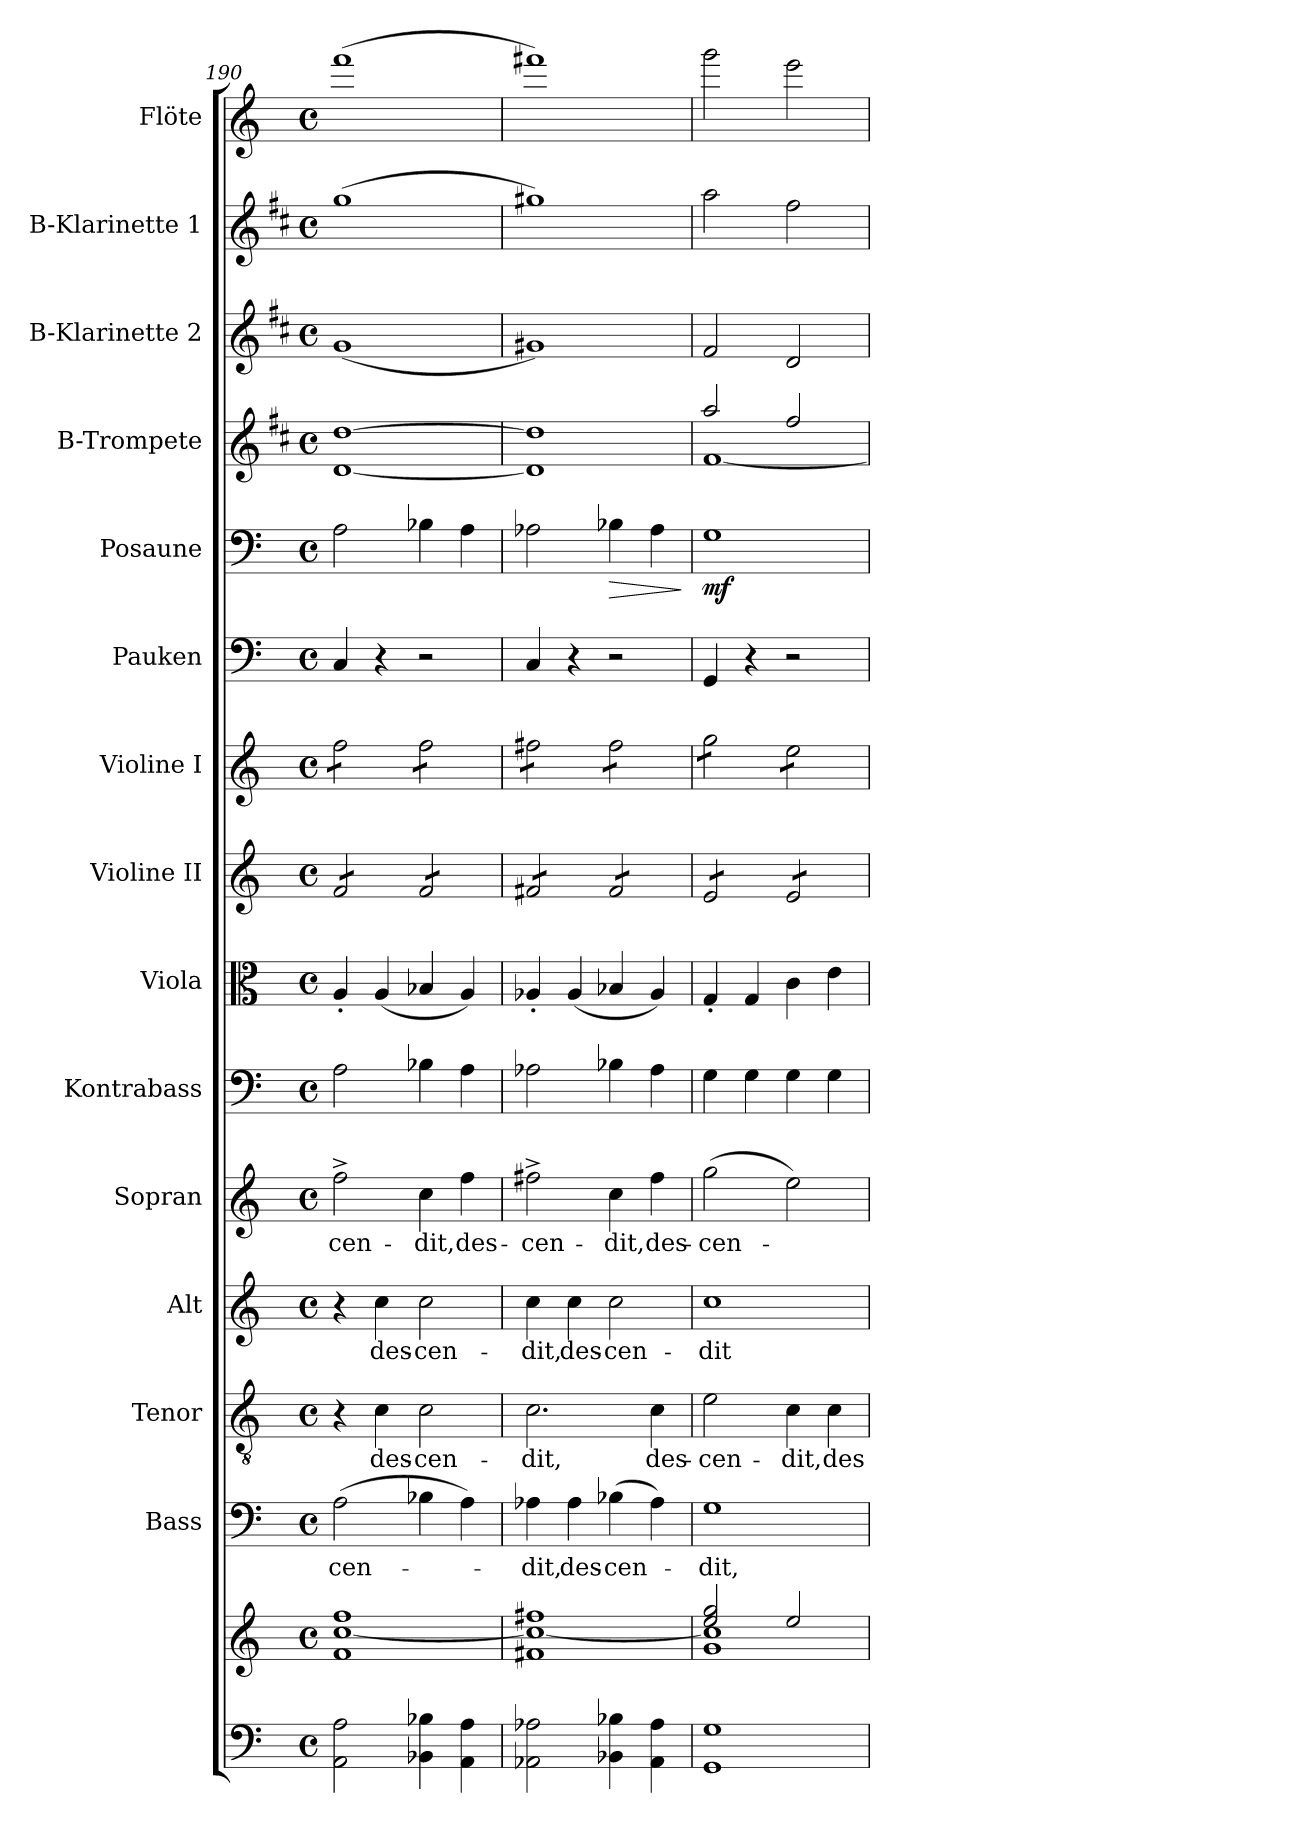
**kern	**kern	**kern	**text	**kern	**text	**kern	**text	**kern	**text	**kern	**kern	**kern	**kern	**kern	**kern	**dynam	**kern	**kern	**kern	**kern
*part15	*part15	*part14	*part14	*part13	*part13	*part12	*part12	*part11	*part11	*part10	*part9	*part8	*part7	*part6	*part5	*part5	*part4	*part3	*part2	*part1
*staff16	*staff15	*staff14	*staff14	*staff13	*staff13	*staff12	*staff12	*staff11	*staff11	*staff10	*staff9	*staff8	*staff7	*staff6	*staff5	*staff5	*staff4	*staff3	*staff2	*staff1
*	*	*I"Bass	*	*I"Tenor	*	*I"Alt	*	*I"Sopran	*	*I"Kontrabass	*I"Viola	*I"Violine II	*I"Violine I	*I"Pauken	*I"Posaune	*	*I"B-Trompete	*I"B-Klarinette 2	*I"B-Klarinette 1	*I"Flöte
*	*	*I'B.	*	*I'T.	*	*I'A.	*	*I'S.	*	*I'Kb.	*I'Vla.	*I'Vl. II	*I'Vl. I	*I'Pk.	*I'Pos.	*	*I'B Trp.	*I'B Kl. 2	*I'B Kl. 1	*I'Fl.
*clefF4	*clefG2	*clefF4	*	*clefGv2	*	*clefG2	*	*clefG2	*	*clefF4	*clefC3	*clefG2	*clefG2	*clefF4	*clefF4	*	*clefG2	*clefG2	*clefG2	*clefG2
*	*	*	*	*	*	*	*	*	*	*ITrd7c12	*	*	*	*	*	*	*ITrd1c2	*ITrd1c2	*ITrd1c2	*
*k[]	*k[]	*k[]	*	*k[]	*	*k[]	*	*k[]	*	*k[]	*k[]	*k[]	*k[]	*k[]	*k[]	*	*k[]	*k[]	*k[]	*k[]
*C:	*C:	*C:	*	*C:	*	*C:	*	*C:	*	*C:	*C:	*C:	*C:	*C:	*C:	*	*C:	*C:	*C:	*C:
*M4/4	*M4/4	*M4/4	*	*M4/4	*	*M4/4	*	*M4/4	*	*M4/4	*M4/4	*M4/4	*M4/4	*M4/4	*M4/4	*	*M4/4	*M4/4	*M4/4	*M4/4
*met(c)	*met(c)	*met(c)	*	*met(c)	*	*met(c)	*	*met(c)	*	*met(c)	*met(c)	*met(c)	*met(c)	*met(c)	*met(c)	*	*met(c)	*met(c)	*met(c)	*met(c)
=190	=190	=190	=190	=190	=190	=190	=190	=190	=190	=190	=190	=190	=190	=190	=190	=190	=190	=190	=190	=190
*	*^	*	*	*	*	*	*	*	*	*	*	*	*	*	*	*	*	*	*	*
!	!	!	!	!LO:LY:b	!	!	!	!	!	!LO:LY:b	!	!	!	!	!	!	!	!	!	!	!
*	*	*	*	*	*	*	*	*	*	*	*	*	*	*	*	*	*	*^	*	*	*
*	*	*	*	*	*	*	*	*	*	*	*	*	*tremolo	*	*	*	*	*	*	*	*	*
*	*	*	*	*	*	*	*	*	*	*	*	*	*	*tremolo	*	*	*	*	*	*	*	*
2AA\ 2A\	1ff	1f [<1cc	(>2A\	-cen-	4r	.	4r	.	2ff^>\	-cen-	2AA\	4A'</	8f/L	8ff\L	4C/	2A\	.	[>1cc	[<1c	(<1f	(>1ff	(>1fff
.	.	.	.	.	.	.	.	.	.	.	.	.	8f/	8ff\	.	.	.	.	.	.	.	.
!	!	!	!	!	!	!LO:LY:b	!	!LO:LY:b	!	!	!	!	!	!	!	!	!	!	!	!	!	!
.	.	.	.	.	4c\	des-	4cc\	des-	.	.	.	(<4A/	8f/	8ff\	4r	.	.	.	.	.	.	.
.	.	.	.	.	.	.	.	.	.	.	.	.	8f/J	8ff\J	.	.	.	.	.	.	.	.
!	!	!	!	!	!	!LO:LY:b	!	!LO:LY:b	!	!LO:LY:b	!	!	!	!	!	!	!	!	!	!	!	!
4BB-X\ 4B-X\	.	.	4B-X\	.	2c\	-cen-	2cc\	-cen-	4cc\	-dit,	4BB-X\	4B-X/	8f/L	8ff\L	2r	4B-X\	.	.	.	.	.	.
.	.	.	.	.	.	.	.	.	.	.	.	.	8f/	8ff\	.	.	.	.	.	.	.	.
!	!	!	!	!	!	!	!	!	!	!LO:LY:b	!	!	!	!	!	!	!	!	!	!	!	!
4AA\ 4A\	.	.	4A\)	.	.	.	.	.	4ff\	des-	4AA\	4A/)	8f/	8ff\	.	4A\	.	.	.	.	.	.
.	.	.	.	.	.	.	.	.	.	.	.	.	8f/J	8ff\J	.	.	.	.	.	.	.	.
=191	=191	=191	=191	=191	=191	=191	=191	=191	=191	=191	=191	=191	=191	=191	=191	=191	=191	=191	=191	=191	=191	=191
!	!	!	!	!LO:LY:b	!	!LO:LY:b	!	!LO:LY:b	!	!LO:LY:b	!	!	!	!	!	!	!	!	!	!	!	!
2AA-X\ 2A-X\	1ff#X	1f#X 1cc_	4A-X\	-dit,	2.c\	-dit,	4cc\	-dit,	2ff#X^>\	-cen-	2AA-X\	4A-X'</	8f#X/L	8ff#X\L	4C/	2A-X\	.	1cc]	1c]	1f#X)	1ff#X)	1fff#X)
.	.	.	.	.	.	.	.	.	.	.	.	.	8f#X/	8ff#X\	.	.	.	.	.	.	.	.
!	!	!	!	!LO:LY:b	!	!	!	!LO:LY:b	!	!	!	!	!	!	!	!	!	!	!	!	!	!
.	.	.	4A-\	des-	.	.	4cc\	des-	.	.	.	(<4A-/	8f#X/	8ff#X\	4r	.	.	.	.	.	.	.
.	.	.	.	.	.	.	.	.	.	.	.	.	8f#X/J	8ff#X\J	.	.	.	.	.	.	.	.
!	!	!	!	!LO:LY:b	!	!	!	!LO:LY:b	!	!LO:LY:b	!	!	!	!	!	!	!LO:HP:b	!	!	!	!	!
4BB-X\ 4B-X\	.	.	(>4B-X\	-cen-	.	.	2cc\	-cen-	4cc\	-dit,	4BB-X\	4B-X/	8f#/L	8ff#\L	2r	4B-X\	>	.	.	.	.	.
.	.	.	.	.	.	.	.	.	.	.	.	.	8f#/	8ff#\	.	.	.	.	.	.	.	.
!	!	!	!	!	!	!LO:LY:b	!	!	!	!LO:LY:b	!	!	!	!	!	!	!	!	!	!	!	!
4AA-\ 4A-\	.	.	4A-\)	.	4c\	des-	.	.	4ff#\	des-	4AA-\	4A-/)	8f#/	8ff#\	.	4A-\	.	.	.	.	.	.
.	.	.	.	.	.	.	.	.	.	.	.	.	8f#/J	8ff#\J	.	.	.	.	.	.	.	.
*	*v	*v	*	*	*	*	*	*	*	*	*	*	*	*	*	*	*	*v	*v	*	*	*
.	.	.	.	.	.	.	.	.	.	.	.	.	.	.	.	]	.	.	.	.
=192	=192	=192	=192	=192	=192	=192	=192	=192	=192	=192	=192	=192	=192	=192	=192	=192	=192	=192	=192	=192
*	*^	*	*	*	*	*	*	*	*	*	*	*	*	*	*	*	*	*	*	*
!	!	!	!	!LO:LY:b	!	!LO:LY:b	!	!LO:LY:b	!	!LO:LY:b	!	!	!	!	!	!	!LO:DY:b	!	!	!	!
*	*	*	*	*	*	*	*	*	*	*	*	*	*	*	*	*	*	*^	*	*	*
1GG 1G	2ee/ 2gg/	1g 1cc]	1G	-dit,	2e\	-cen-	1cc	-dit	(>2gg\	-cen-	4GG\	4G'</	8e/L	8gg\L	4GG/	1G	mf	2gg/	[<1e	2e/	2gg\	2ggg\
.	.	.	.	.	.	.	.	.	.	.	.	.	8e/	8gg\	.	.	.	.	.	.	.	.
.	.	.	.	.	.	.	.	.	.	.	4GG\	4G/	8e/	8gg\	4r	.	.	.	.	.	.	.
.	.	.	.	.	.	.	.	.	.	.	.	.	8e/J	8gg\J	.	.	.	.	.	.	.	.
!	!	!	!	!	!	!LO:LY:b	!	!	!	!	!	!	!	!	!	!	!	!	!	!	!	!
.	2ee/	.	.	.	4c\	-dit,	.	.	2ee\)	.	4GG\	4c\	8e/L	8ee\L	2r	.	.	2ee/	.	2c/	2ee\	2eee\
.	.	.	.	.	.	.	.	.	.	.	.	.	8e/	8ee\	.	.	.	.	.	.	.	.
!	!	!	!	!	!	!LO:LY:b	!	!	!	!	!	!	!	!	!	!	!	!	!	!	!	!
.	.	.	.	.	4c\	des-	.	.	.	.	4GG\	4e\	8e/	8ee\	.	.	.	.	.	.	.	.
.	.	.	.	.	.	.	.	.	.	.	.	.	8e/J	8ee\J	.	.	.	.	.	.	.	.
*	*	*	*	*	*	*	*	*	*	*	*	*	*	*Xtremolo	*	*	*	*	*	*	*	*
*	*	*	*	*	*	*	*	*	*	*	*	*	*Xtremolo	*	*	*	*	*	*	*	*	*
*	*v	*v	*	*	*	*	*	*	*	*	*	*	*	*	*	*	*	*v	*v	*	*	*
=	=	=	=	=	=	=	=	=	=	=	=	=	=	=	=	=	=	=	=	=
*-	*-	*-	*-	*-	*-	*-	*-	*-	*-	*-	*-	*-	*-	*-	*-	*-	*-	*-	*-	*-
